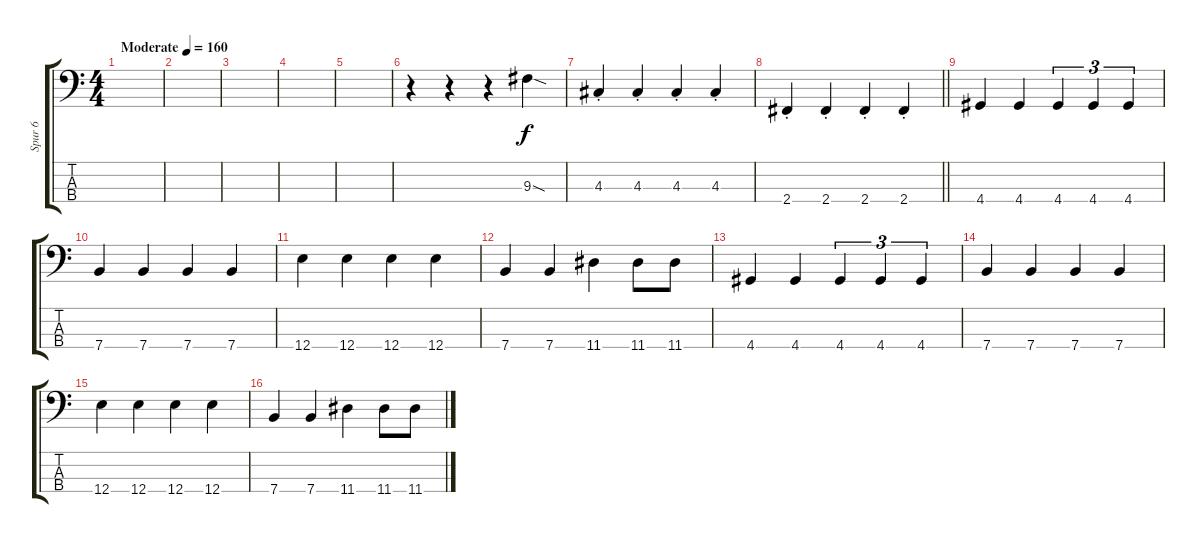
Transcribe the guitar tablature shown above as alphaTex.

\track ("Spur 6" "Spur 6") {instrument electricbassfinger}
\staff {score tabs}
\tuning (G2 D2 A1 E1) {hide}
\ts (4 4)
\tempo (160 "Moderate")
\clef f4
\ks c
|
|
|
|
|
r.4 r.4 r.4 9.3{sod}.4 |
4.3{st}.4 4.3{st}.4 4.3{st}.4 4.3{st}.4 |
\barLineRight lightlight
2.4{st}.4 2.4{st}.4 2.4{st}.4 2.4{st}.4 |
4.4.4 4.4.4 4.4.4{tu (3 2)} 4.4.4{tu (3 2)} 4.4.4{tu (3 2)} |
7.4.4 7.4.4 7.4.4 7.4.4 |
12.4.4 12.4.4 12.4.4 12.4.4 |
7.4.4 7.4.4 11.4.4 11.4.8 11.4.8 |
4.4.4 4.4.4 4.4.4{tu (3 2)} 4.4.4{tu (3 2)} 4.4.4{tu (3 2)} |
7.4.4 7.4.4 7.4.4 7.4.4 |
12.4.4 12.4.4 12.4.4 12.4.4 |
7.4.4 7.4.4 11.4.4 11.4.8 11.4.8
